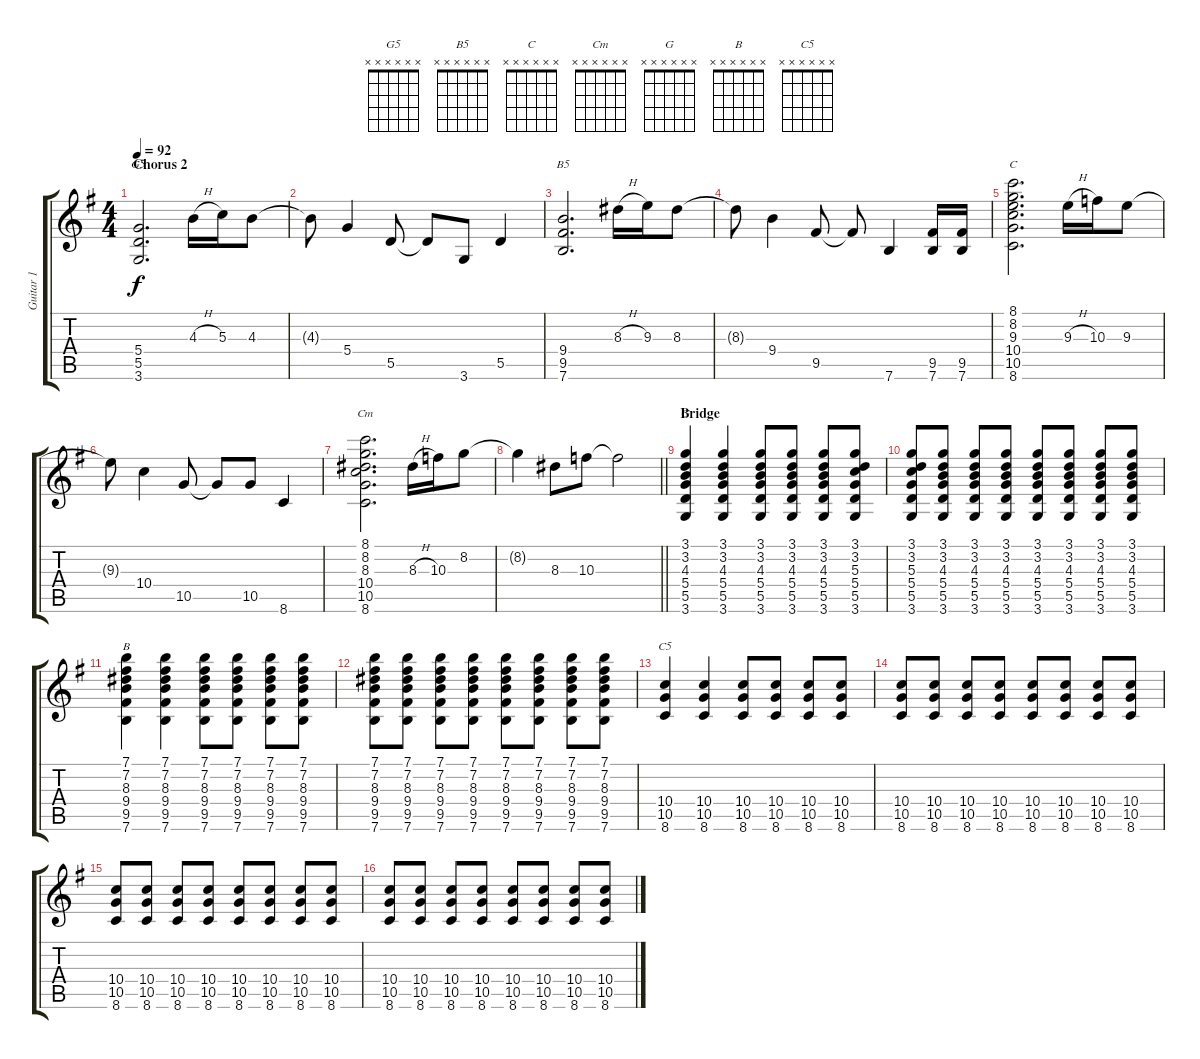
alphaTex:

\track ("Guitar 1" "Guitar 1") {instrument electricguitarjazz}
\staff {score tabs}
\tuning (E4 B3 G3 D3 A2 E2) {hide}
\chord ("G5" x x x x x x)
\chord ("B5" x x x x x x)
\chord ("C" x x x x x x)
\chord ("Cm" x x x x x x)
\chord ("G" x x x x x x)
\chord ("B" x x x x x x)
\chord ("C5" x x x x x x)
\ts (4 4)
\section ("" "Chorus 2")
\tempo 92
\clef g2
\ks g
(5.4 5.5 3.6).2{d ch "G5" dy f} 4.3{h}.16 5.3.16 4.3.8 |
4.3{t}.8 5.4.4 5.5.8 5.5{t}.8 3.6.8 5.5.4 |
(9.4 9.5 7.6).2{d ch "B5"} 8.3{h}.16 9.3.16 8.3.8 |
8.3{t}.8 9.4.4 9.5.8 9.5{t}.8 7.6.4 (9.5 7.6).16 (9.5 7.6).16 |
(8.1 8.2 9.3 10.4 10.5 8.6).2{d ch "C"} 9.3{h}.16 10.3.16 9.3.8 |
9.3{t}.8 10.4.4 10.5.8 10.5{t}.8 10.5.8 8.6.4 |
(8.1 8.2 8.3 10.4 10.5 8.6).2{d ch "Cm"} 8.3{h}.16 10.3.16 8.2.8 |
\barLineRight lightlight
8.2{t}.4 8.3.8 10.3.8 10.3{t}.2 |
\section ("" "Bridge")
(3.1 3.2 4.3 5.4 5.5 3.6).4{ch "G"} (3.1 3.2 4.3 5.4 5.5 3.6).4 (3.1 3.2 4.3 5.4 5.5 3.6).8 (3.1 3.2 4.3 5.4 5.5 3.6).8 (3.1 3.2 4.3 5.4 5.5 3.6).8 (3.1 3.2 5.3 5.4 5.5 3.6).8 |
(3.1 3.2 5.3 5.4 5.5 3.6).8 (3.1 3.2 4.3 5.4 5.5 3.6).8 (3.1 3.2 4.3 5.4 5.5 3.6).8 (3.1 3.2 4.3 5.4 5.5 3.6).8 (3.1 3.2 4.3 5.4 5.5 3.6).8 (3.1 3.2 4.3 5.4 5.5 3.6).8 (3.1 3.2 4.3 5.4 5.5 3.6).8 (3.1 3.2 4.3 5.4 5.5 3.6).8 |
(7.1 7.2 8.3 9.4 9.5 7.6).4{ch "B"} (7.1 7.2 8.3 9.4 9.5 7.6).4 (7.1 7.2 8.3 9.4 9.5 7.6).8 (7.1 7.2 8.3 9.4 9.5 7.6).8 (7.1 7.2 8.3 9.4 9.5 7.6).8 (7.1 7.2 8.3 9.4 9.5 7.6).8 |
(7.1 7.2 8.3 9.4 9.5 7.6).8 (7.1 7.2 8.3 9.4 9.5 7.6).8 (7.1 7.2 8.3 9.4 9.5 7.6).8 (7.1 7.2 8.3 9.4 9.5 7.6).8 (7.1 7.2 8.3 9.4 9.5 7.6).8 (7.1 7.2 8.3 9.4 9.5 7.6).8 (7.1 7.2 8.3 9.4 9.5 7.6).8 (7.1 7.2 8.3 9.4 9.5 7.6).8 |
(10.4 10.5 8.6).4{ch "C5"} (10.4 10.5 8.6).4 (10.4 10.5 8.6).8 (10.4 10.5 8.6).8 (10.4 10.5 8.6).8 (10.4 10.5 8.6).8 |
(10.4 10.5 8.6).8 (10.4 10.5 8.6).8 (10.4 10.5 8.6).8 (10.4 10.5 8.6).8 (10.4 10.5 8.6).8 (10.4 10.5 8.6).8 (10.4 10.5 8.6).8 (10.4 10.5 8.6).8 |
(10.4 10.5 8.6).8 (10.4 10.5 8.6).8 (10.4 10.5 8.6).8 (10.4 10.5 8.6).8 (10.4 10.5 8.6).8 (10.4 10.5 8.6).8 (10.4 10.5 8.6).8 (10.4 10.5 8.6).8 |
(10.4 10.5 8.6).8 (10.4 10.5 8.6).8 (10.4 10.5 8.6).8 (10.4 10.5 8.6).8 (10.4 10.5 8.6).8 (10.4 10.5 8.6).8 (10.4 10.5 8.6).8 (10.4 10.5 8.6).8
